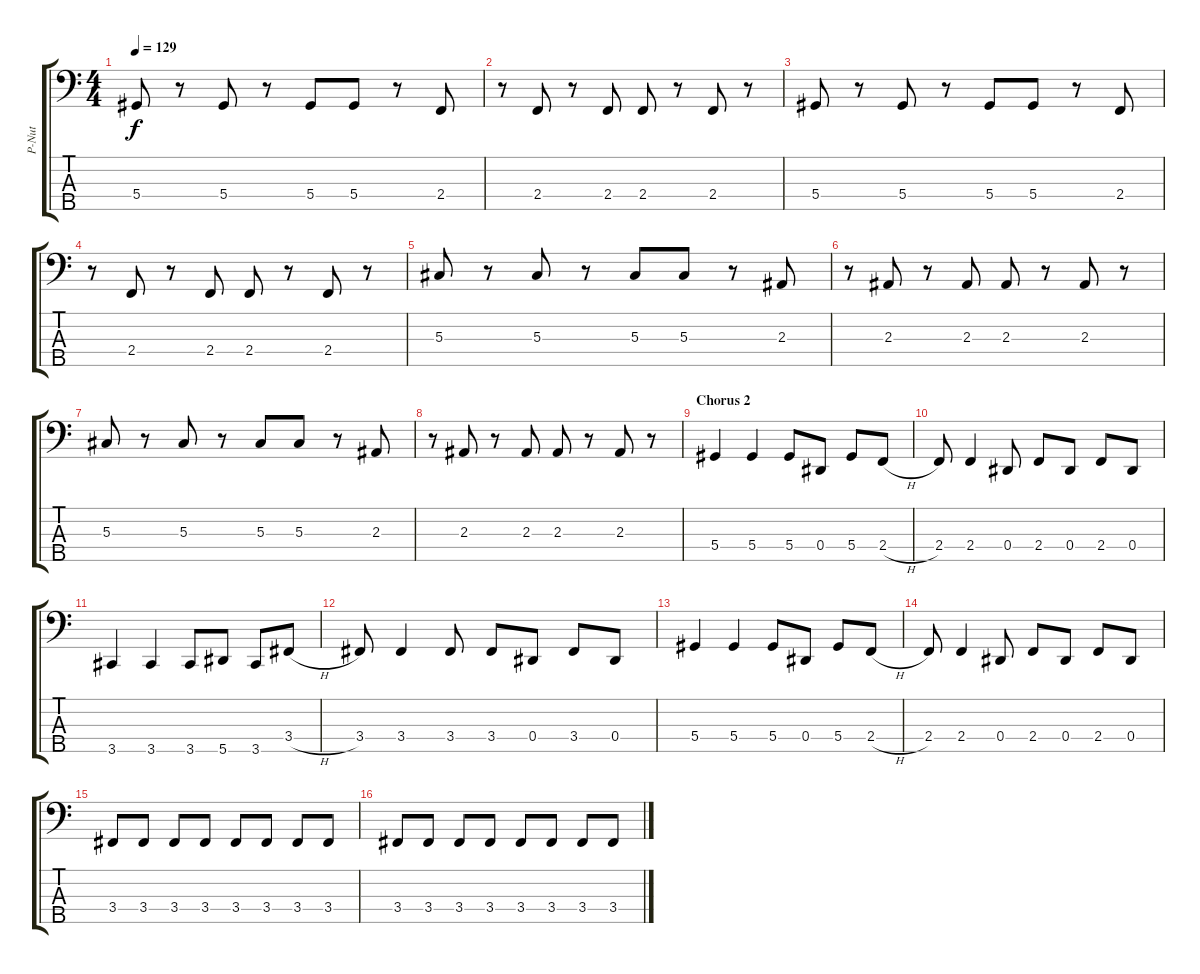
\track ("P-Nut" "P-Nut") {instrument electricbassfinger}
\staff {score tabs}
\tuning (Gb2 Db2 Ab1 Eb1 Bb0) {hide}
\ts (4 4)
\tempo 129
\clef f4
\ks c
5.4.8{dy f} r.8 5.4.8 r.8 5.4.8 5.4.8 r.8 2.4.8 |
r.8 2.4.8 r.8 2.4.8 2.4.8 r.8 2.4.8 r.8 |
5.4.8 r.8 5.4.8 r.8 5.4.8 5.4.8 r.8 2.4.8 |
r.8 2.4.8 r.8 2.4.8 2.4.8 r.8 2.4.8 r.8 |
5.3.8 r.8 5.3.8 r.8 5.3.8 5.3.8 r.8 2.3.8 |
r.8 2.3.8 r.8 2.3.8 2.3.8 r.8 2.3.8 r.8 |
5.3.8 r.8 5.3.8 r.8 5.3.8 5.3.8 r.8 2.3.8 |
r.8 2.3.8 r.8 2.3.8 2.3.8 r.8 2.3.8 r.8 |
\section ("" "Chorus 2")
5.4.4 5.4.4 5.4.8 0.4.8 5.4.8 2.4{h}.8 |
2.4.8 2.4.4 0.4.8 2.4.8 0.4.8 2.4.8 0.4.8 |
3.5.4 3.5.4 3.5.8 5.5.8 3.5.8 3.4{h}.8 |
3.4.8 3.4.4 3.4.8 3.4.8 0.4.8 3.4.8 0.4.8 |
5.4.4 5.4.4 5.4.8 0.4.8 5.4.8 2.4{h}.8 |
2.4.8 2.4.4 0.4.8 2.4.8 0.4.8 2.4.8 0.4.8 |
3.4.8 3.4.8 3.4.8 3.4.8 3.4.8 3.4.8 3.4.8 3.4.8 |
3.4.8 3.4.8 3.4.8 3.4.8 3.4.8 3.4.8 3.4.8 3.4.8
